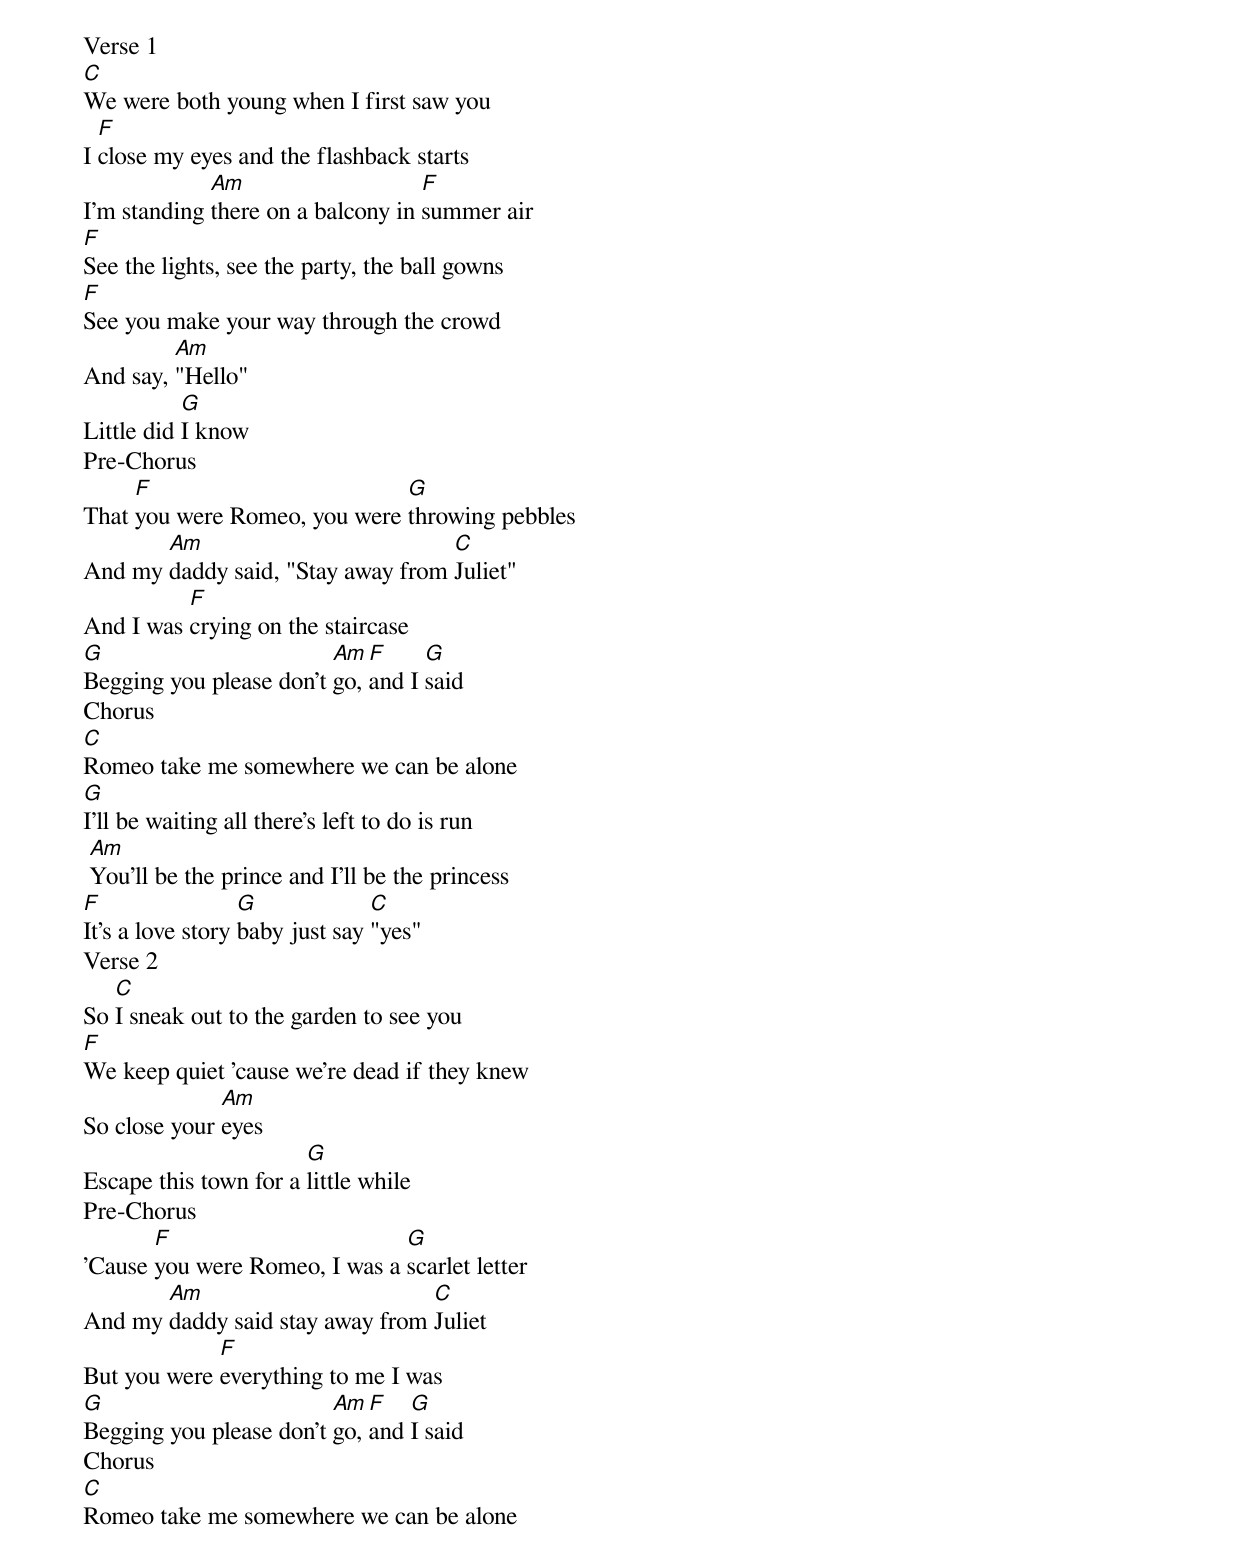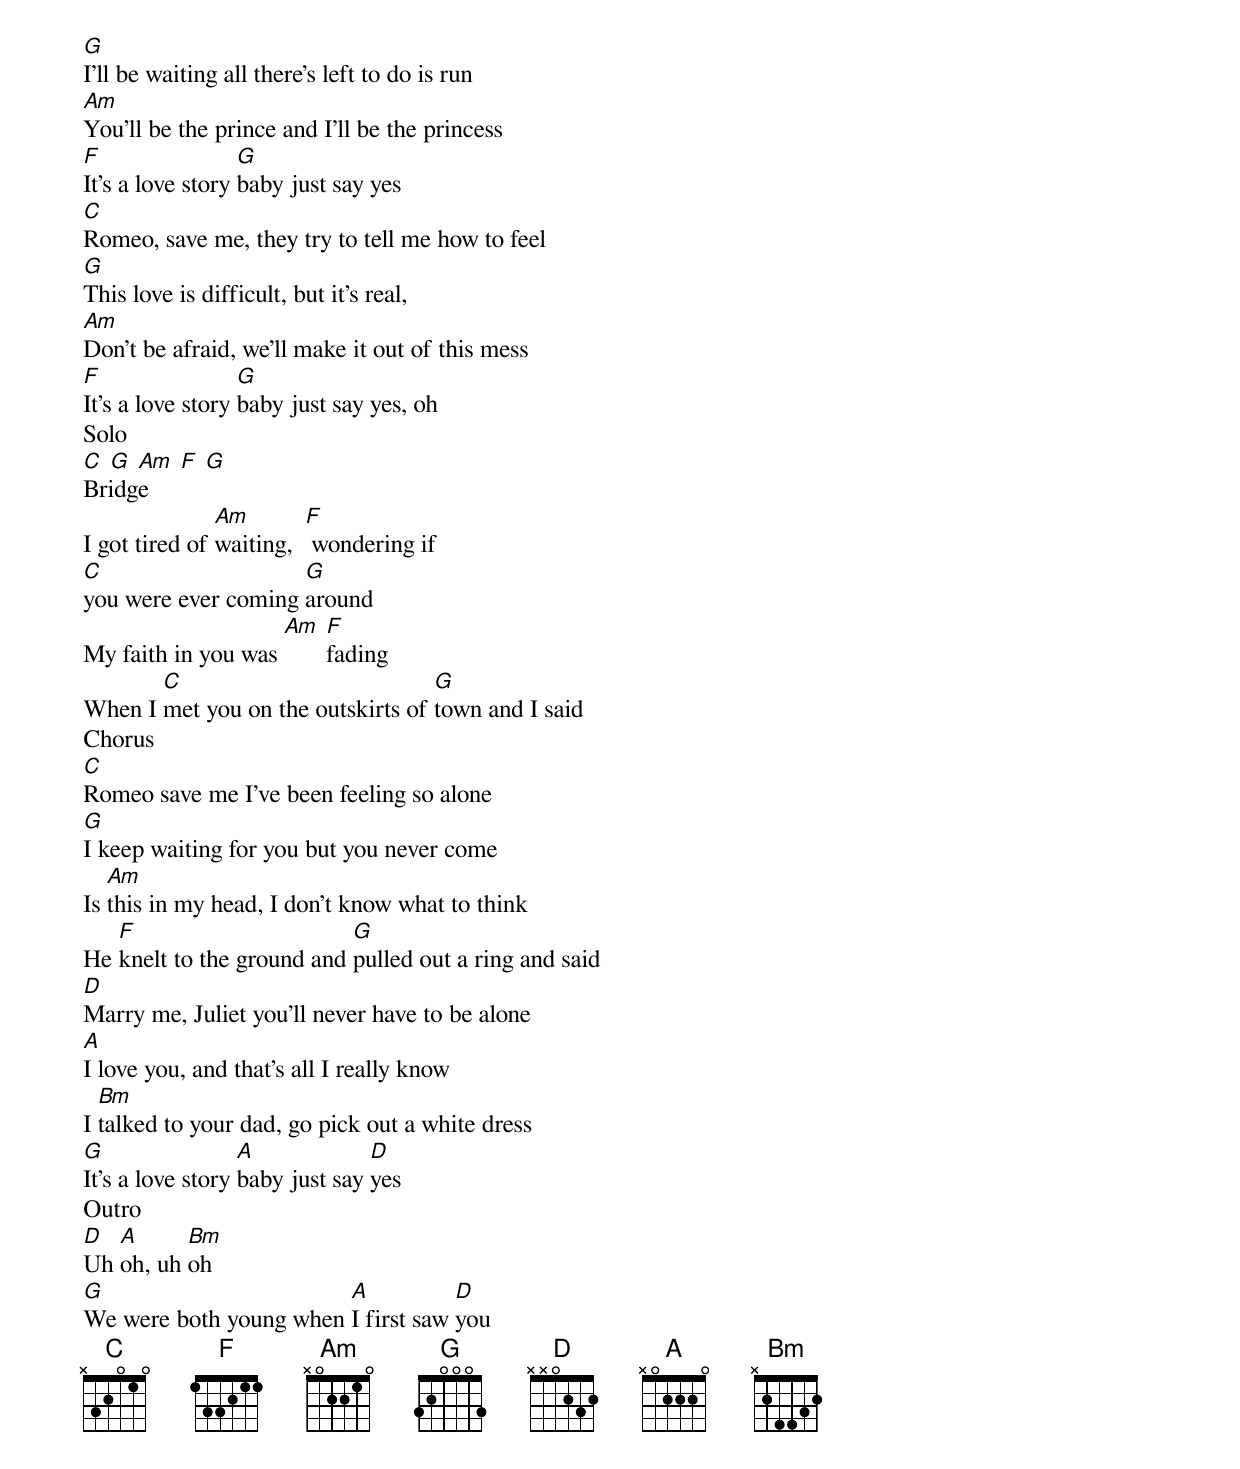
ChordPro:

Verse 1
[C]We were both young when I first saw you
I [F]close my eyes and the flashback starts
I'm standing [Am]there on a balcony in [F]summer air
[F]See the lights, see the party, the ball gowns
[F]See you make your way through the crowd
And say, [Am]"Hello"
Little did [G]I know
Pre-Chorus
That [F]you were Romeo, you were [G]throwing pebbles
And my [Am]daddy said, "Stay away from [C]Juliet"
And I was [F]crying on the staircase
[G]Begging you please don't [Am]go, [F]and I [G]said
Chorus
[C]Romeo take me somewhere we can be alone
[G]I'll be waiting all there's left to do is run
 [Am]You'll be the prince and I'll be the princess
[F]It's a love story [G]baby just say [C]"yes"
Verse 2
So [C]I sneak out to the garden to see you
[F]We keep quiet 'cause we're dead if they knew
So close your [Am]eyes
Escape this town for a [G]little while
Pre-Chorus
'Cause [F]you were Romeo, I was a [G]scarlet letter
And my [Am]daddy said stay away from [C]Juliet
But you were [F]everything to me I was
[G]Begging you please don't [Am]go, [F]and [G]I said
Chorus
[C]Romeo take me somewhere we can be alone
[G]I'll be waiting all there's left to do is run
[Am]You'll be the prince and I'll be the princess
[F]It's a love story [G]baby just say yes
[C]Romeo, save me, they try to tell me how to feel
[G]This love is difficult, but it's real,
[Am]Don't be afraid, we'll make it out of this mess
[F]It's a love story [G]baby just say yes, oh
Solo
[C] [G] [Am] [F] [G]
Bridge
I got tired of [Am]waiting,  [F] wondering if
[C]you were ever coming [G]around
My faith in you was [Am] [F]fading
When I [C]met you on the outskirts of [G]town and I said
Chorus
[C]Romeo save me I've been feeling so alone
[G]I keep waiting for you but you never come
Is [Am]this in my head, I don't know what to think
He [F]knelt to the ground and [G]pulled out a ring and said
[D]Marry me, Juliet you'll never have to be alone
[A]I love you, and that's all I really know
I [Bm]talked to your dad, go pick out a white dress
[G]It's a love story [A]baby just say [D]yes
Outro
[D]Uh [A]oh, uh [Bm]oh
[G]We were both young when [A]I first saw [D]you
